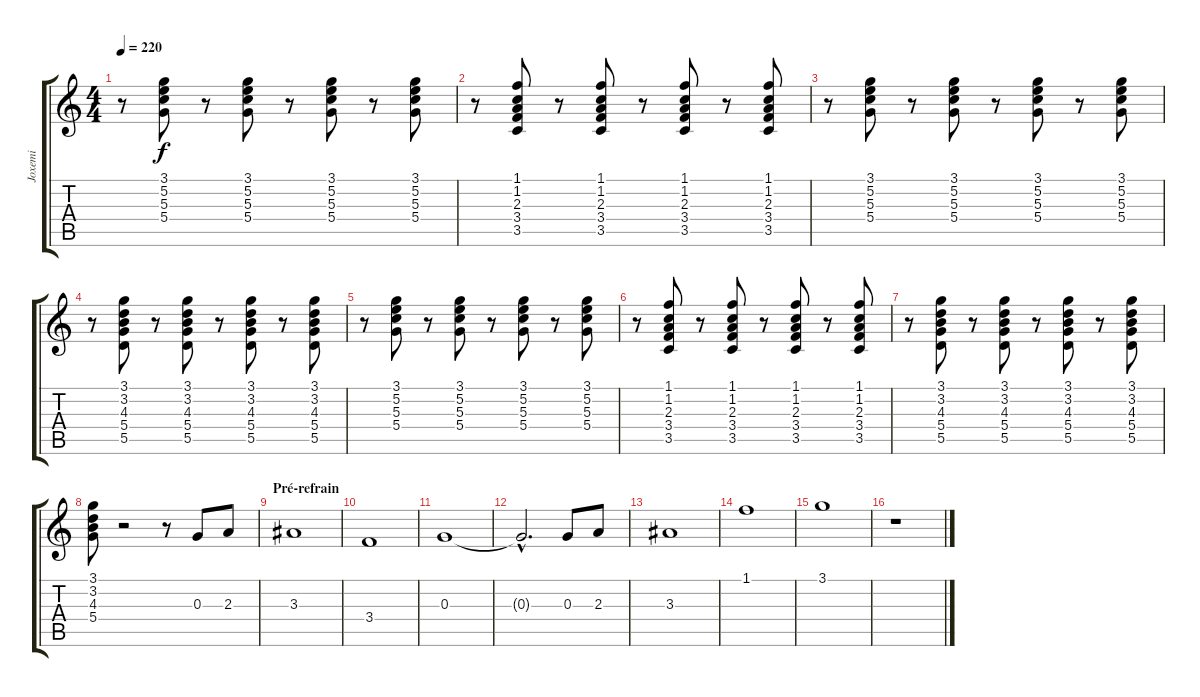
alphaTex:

\track ("Joxemi" "Joxemi") {instrument overdrivenguitar}
\staff {score tabs}
\tuning (E4 B3 G3 D3 A2 E2) {hide}
\ts (4 4)
\tempo 220
\clef g2
\ks c
r.8{dy f} (3.1 5.2 5.3 5.4).8 r.8 (3.1 5.2 5.3 5.4).8 r.8 (3.1 5.2 5.3 5.4).8 r.8 (3.1 5.2 5.3 5.4).8 |
r.8 (1.1 1.2 2.3 3.4 3.5).8 r.8 (1.1 1.2 2.3 3.4 3.5).8 r.8 (1.1 1.2 2.3 3.4 3.5).8 r.8 (1.1 1.2 2.3 3.4 3.5).8 |
r.8 (3.1 5.2 5.3 5.4).8 r.8 (3.1 5.2 5.3 5.4).8 r.8 (3.1 5.2 5.3 5.4).8 r.8 (3.1 5.2 5.3 5.4).8 |
r.8 (3.1 3.2 4.3 5.4 5.5).8 r.8 (3.1 3.2 4.3 5.4 5.5).8 r.8 (3.1 3.2 4.3 5.4 5.5).8 r.8 (3.1 3.2 4.3 5.4 5.5).8 |
r.8 (3.1 5.2 5.3 5.4).8 r.8 (3.1 5.2 5.3 5.4).8 r.8 (3.1 5.2 5.3 5.4).8 r.8 (3.1 5.2 5.3 5.4).8 |
r.8 (1.1 1.2 2.3 3.4 3.5).8 r.8 (1.1 1.2 2.3 3.4 3.5).8 r.8 (1.1 1.2 2.3 3.4 3.5).8 r.8 (1.1 1.2 2.3 3.4 3.5).8 |
r.8 (3.1 3.2 4.3 5.4 5.5).8 r.8 (3.1 3.2 4.3 5.4 5.5).8 r.8 (3.1 3.2 4.3 5.4 5.5).8 r.8 (3.1 3.2 4.3 5.4 5.5).8 |
(3.1 3.2 4.3 5.4).8 r.2 r.8{volume 14} 0.3.8 2.3.8 |
\section ("" "Pré-refrain")
3.3.1 |
3.4.1 |
0.3.1 |
0.3{hac t}.2{d} 0.3.8 2.3.8 |
3.3.1 |
1.1.1 |
3.1.1 |
r.1
